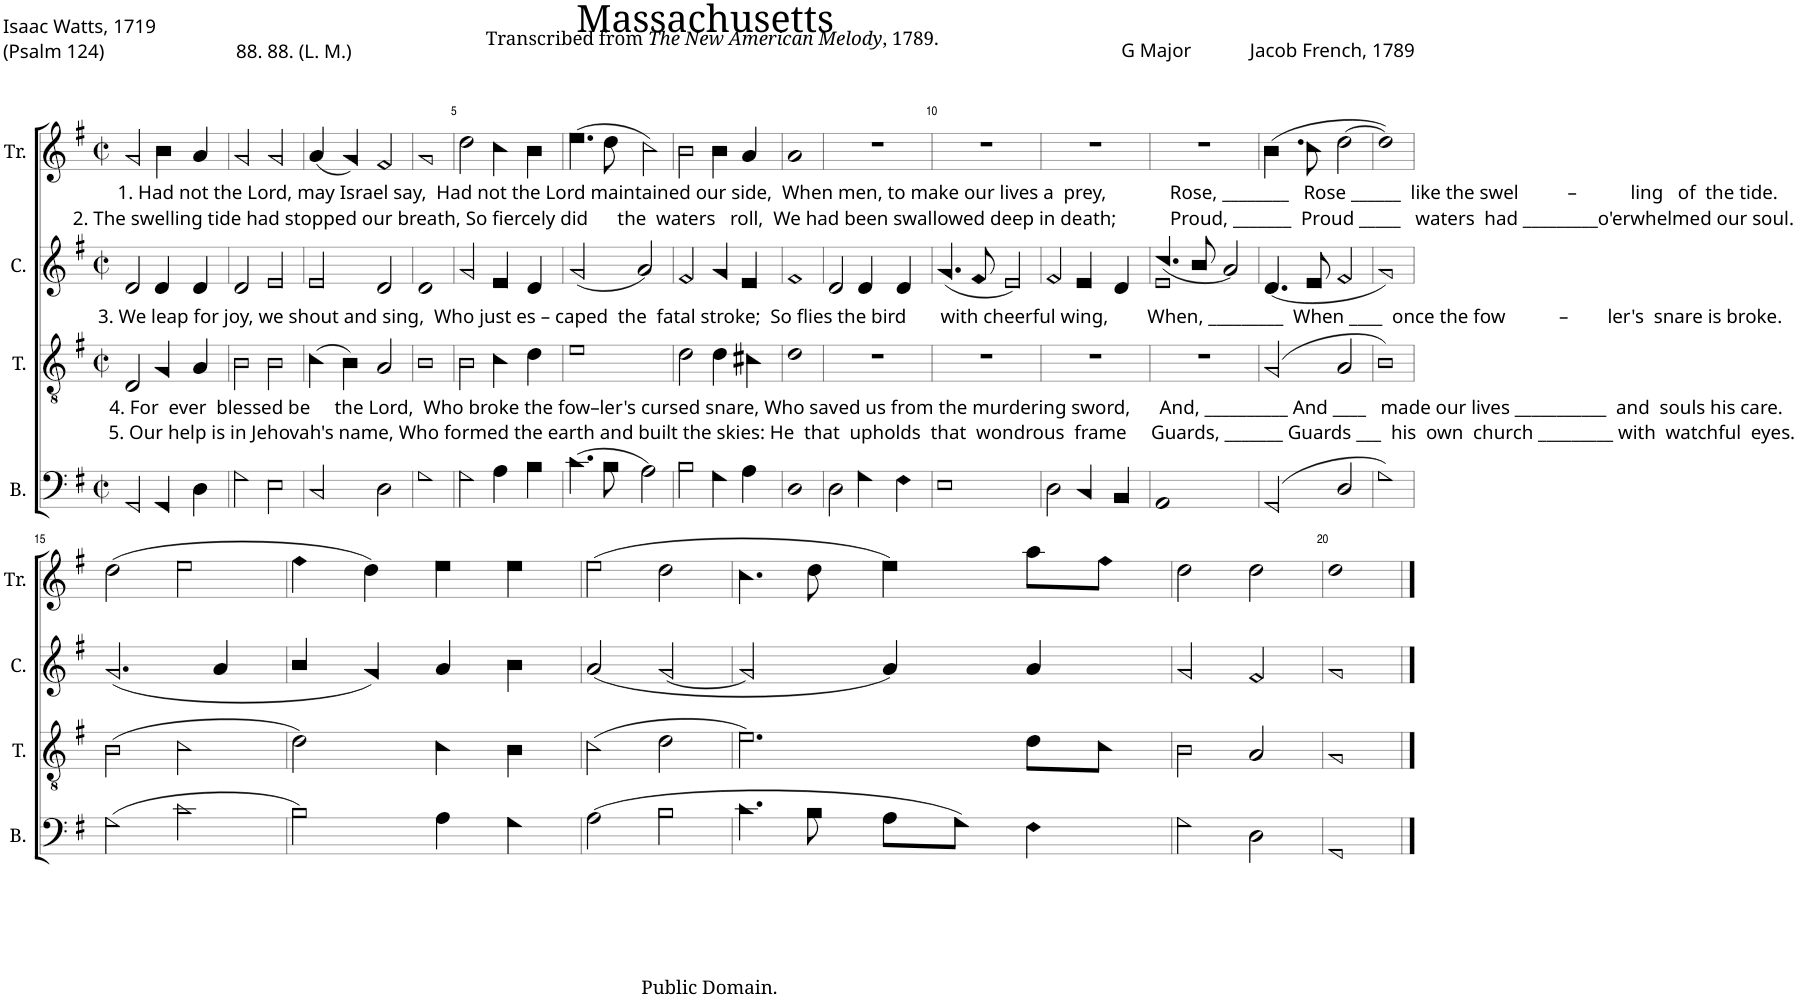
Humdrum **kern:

**kern	**kern	**kern	**kern
*part4	*part3	*part2	*part1
*staff4	*staff3	*staff2	*staff1
*I"B.	*I"T.	*I"C.	*I"Tr.
*I'B.	*I'T.	*I'C.	*I'Tr.
*clefF4	*clefGv2	*clefG2	*clefG2
*k[f#]	*k[f#]	*k[f#]	*k[f#]
*M2/2	*M2/2	*M2/2	*M2/2
*met(c|)	*met(c|)	*met(c|)	*met(c|)
=1	=1	=1	=1
!	!	!	!LO:TX:b:t=1. Had not the Lord, may Israel say,  Had not the Lord maintained our side,  When men, to make our lives a  prey,             Rose, ________   Rose ______  like the swel          –           ling   of  the tide.
!	!	!	!LO:TX:b:t=2. The swelling tide had stopped our breath, So fiercely did      the  waters   roll,  We had been swallowed deep in death;           Proud, _______  Proud _____   waters  had _________o'erwhelmed our soul.
!	!	!LO:TX:b:t=3. We leap for joy, we shout and sing,  Who just es – caped  the  fatal stroke;  So flies the bird       with cheerful wing,        When, _________  When ____  once the fow           –        ler's  snare is broke.	!
!	!LO:TX:b:t=4. For  ever  blessed be     the Lord,  Who broke the fow–ler's cursed snare, Who saved us from the murdering sword,      And, __________ And ____   made our lives ___________  and  souls his care.	!	!
!	!LO:TX:b:t=5. Our help is in Jehovah's name, Who formed the earth and built the skies&colon; He  that  upholds  that  wondrous  frame     Guards, _______ Guards ___  his  own  church _________ with  watchful  eyes.	!	!
2GG!/	2D!/	2d!/	2g!/
4GG!/	4G!/	4d!/	4b!\
4D!\	4A!/	4d!/	4a!/
=2	=2	=2	=2
2G!\	2B!\	2d!/	2g!/
2E!\	2B!\	2e!/	2g!/
=3	=3	=3	=3
2C!/	(4c!\	2e!/	(4a!/
.	4B!\)	.	4g!/)
2D!\	2A!/	2d!/	2f#!/
=4	=4	=4	=4
1G!	1B!	1d!	1g!
=5	=5	=5	=5
2G!\	2B!\	2g!/	2dd!\
4A!\	4c!\	4e!/	4cc!\
4B!\	4d!\	4d!/	4b!\
=6	=6	=6	=6
(4.c!\	1e!	(2g!/	(4.ee!\
8B!\	.	.	8dd!\
2A!\)	.	2a!/)	2cc!\)
=7	=7	=7	=7
2B!\	2d!\	2f#!/	2b!\
4G!\	4d!\	4g!/	4b!\
4A!\	4c#X!\	4e!/	4a!/
=8	=8	=8	=8
1D!	1d!	1f#!	1a!
=9	=9	=9	=9
2D!\	1r	2d!/	1r
4G!\	.	4d!/	.
4F#!\	.	4d!/	.
=10	=10	=10	=10
1E!	1r	(4.g!/	1r
.	.	8f#!/	.
.	.	2e!/)	.
=11	=11	=11	=11
2D!\	1r	2f#!/	1r
4C!/	.	4e!/	.
4BB!/	.	4d!/	.
=12	=12	=12	=12
*	*	*^	*
1AA!	1r	1e!	(4.cc!/	1r
.	.	.	8b!/	.
.	.	.	2a!/)	.
*	*	*v	*v	*
=13	=13	=13	=13
(2GG!/	(2G!/	(4.d!/	(4.b!\
.	.	8e!/	8cc!\
2D!/	2A!/	2f#!/	[2dd!\
=14	=14	=14	=14
1G!)	1B!)	1g!)	1dd!])
!!LO:LB:g=z
=15	=15	=15	=15
(2G!\	(2B!\	(2.g!/	(2dd!\
2c!\	2c!\	.	2ee!\
.	.	4a!/	.
=16	=16	=16	=16
2B!\)	2d!\)	4b!/	4ff#!\
.	.	4g!/)	4dd!\)
4A!\	4c!\	4a!/	4ee!\
4G!\	4B!\	4b!\	4ee!\
=17	=17	=17	=17
(2A!\	(2c!\	(2a!/	(2ee!\
2B!\	2d!\	[2g!/	2dd!\
=18	=18	=18	=18
4.c!\	2.e!\)	2g!/]	4.cc!\
8B!\	.	.	8dd!\
8A!\L	.	4a!/)	4ee!\)
8G!\J)	.	.	.
4F#!\	8d!\L	4a!/	8aa!\L
.	8c!\J	.	8ff#!\J
=19	=19	=19	=19
2G!\	2B!\	2g!/	2dd!\
2D!\	2A!/	2f#!/	2dd!\
=20	=20	=20	=20
1GG!	1G!	1g!	1dd!
==	==	==	==
*-	*-	*-	*-
